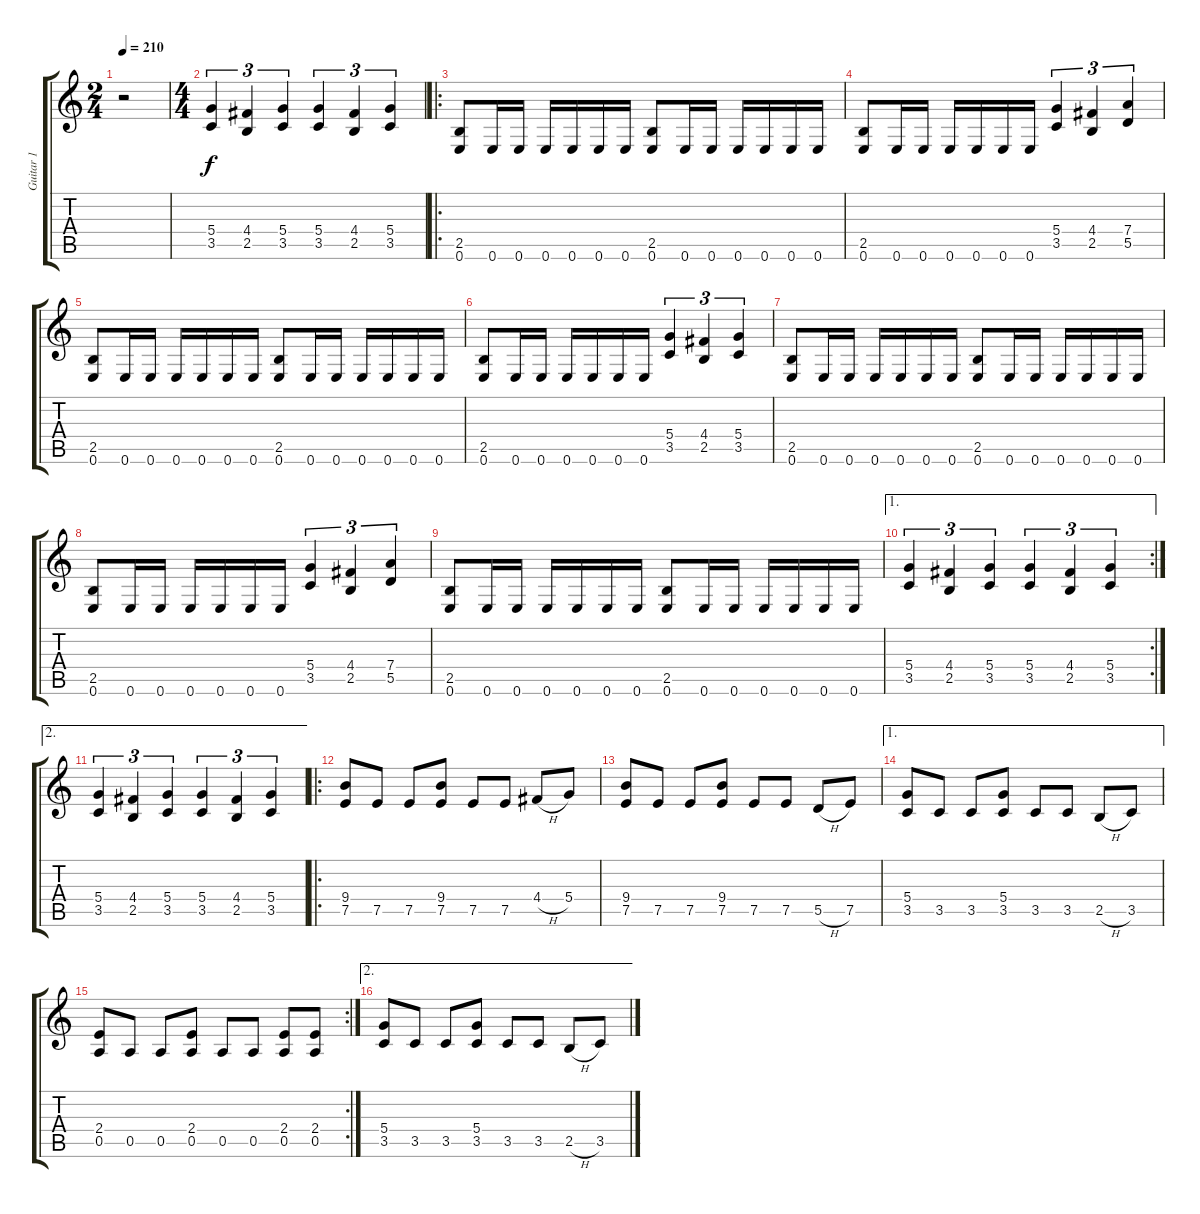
\track ("Guitar 1" "Guitar 1") {instrument distortionguitar}
\staff {score tabs}
\tuning (E4 B3 G3 D3 A2 E2) {hide}
\ts (2 4)
\tempo 210
\clef g2
\ks c
r.2{dy f instrument distortionguitar} |
\ts (4 4)
(5.4 3.5).4{tu (3 2)} (4.4 2.5).4{tu (3 2)} (5.4 3.5).4{tu (3 2)} (5.4 3.5).4{tu (3 2)} (4.4 2.5).4{tu (3 2)} (5.4 3.5).4{tu (3 2)} |
\ro
(2.5 0.6).8 0.6.16 0.6.16 0.6.16 0.6.16 0.6.16 0.6.16 (2.5 0.6).8 0.6.16 0.6.16 0.6.16 0.6.16 0.6.16 0.6.16 |
(2.5 0.6).8 0.6.16 0.6.16 0.6.16 0.6.16 0.6.16 0.6.16 (5.4 3.5).4{tu (3 2)} (4.4 2.5).4{tu (3 2)} (7.4 5.5).4{tu (3 2)} |
(2.5 0.6).8 0.6.16 0.6.16 0.6.16 0.6.16 0.6.16 0.6.16 (2.5 0.6).8 0.6.16 0.6.16 0.6.16 0.6.16 0.6.16 0.6.16 |
(2.5 0.6).8 0.6.16 0.6.16 0.6.16 0.6.16 0.6.16 0.6.16 (5.4 3.5).4{tu (3 2)} (4.4 2.5).4{tu (3 2)} (5.4 3.5).4{tu (3 2)} |
(2.5 0.6).8 0.6.16 0.6.16 0.6.16 0.6.16 0.6.16 0.6.16 (2.5 0.6).8 0.6.16 0.6.16 0.6.16 0.6.16 0.6.16 0.6.16 |
(2.5 0.6).8 0.6.16 0.6.16 0.6.16 0.6.16 0.6.16 0.6.16 (5.4 3.5).4{tu (3 2)} (4.4 2.5).4{tu (3 2)} (7.4 5.5).4{tu (3 2)} |
(2.5 0.6).8 0.6.16 0.6.16 0.6.16 0.6.16 0.6.16 0.6.16 (2.5 0.6).8 0.6.16 0.6.16 0.6.16 0.6.16 0.6.16 0.6.16 |
\ae 1
\rc 2
(5.4 3.5).4{tu (3 2)} (4.4 2.5).4{tu (3 2)} (5.4 3.5).4{tu (3 2)} (5.4 3.5).4{tu (3 2)} (4.4 2.5).4{tu (3 2)} (5.4 3.5).4{tu (3 2)} |
\ae 2
(5.4 3.5).4{tu (3 2)} (4.4 2.5).4{tu (3 2)} (5.4 3.5).4{tu (3 2)} (5.4 3.5).4{tu (3 2)} (4.4 2.5).4{tu (3 2)} (5.4 3.5).4{tu (3 2)} |
\ro
(9.4 7.5).8 7.5.8 7.5.8 (9.4 7.5).8 7.5.8 7.5.8 4.4{h}.8 5.4.8 |
(9.4 7.5).8 7.5.8 7.5.8 (9.4 7.5).8 7.5.8 7.5.8 5.5{h}.8 7.5.8 |
\ae 1
(5.4 3.5).8 3.5.8 3.5.8 (5.4 3.5).8 3.5.8 3.5.8 2.5{h}.8 3.5.8 |
\rc 2
(2.4 0.5).8 0.5.8 0.5.8 (2.4 0.5).8 0.5.8 0.5.8 (2.4 0.5).8 (2.4 0.5).8 |
\ae 2
(5.4 3.5).8 3.5.8 3.5.8 (5.4 3.5).8 3.5.8 3.5.8 2.5{h}.8 3.5.8
